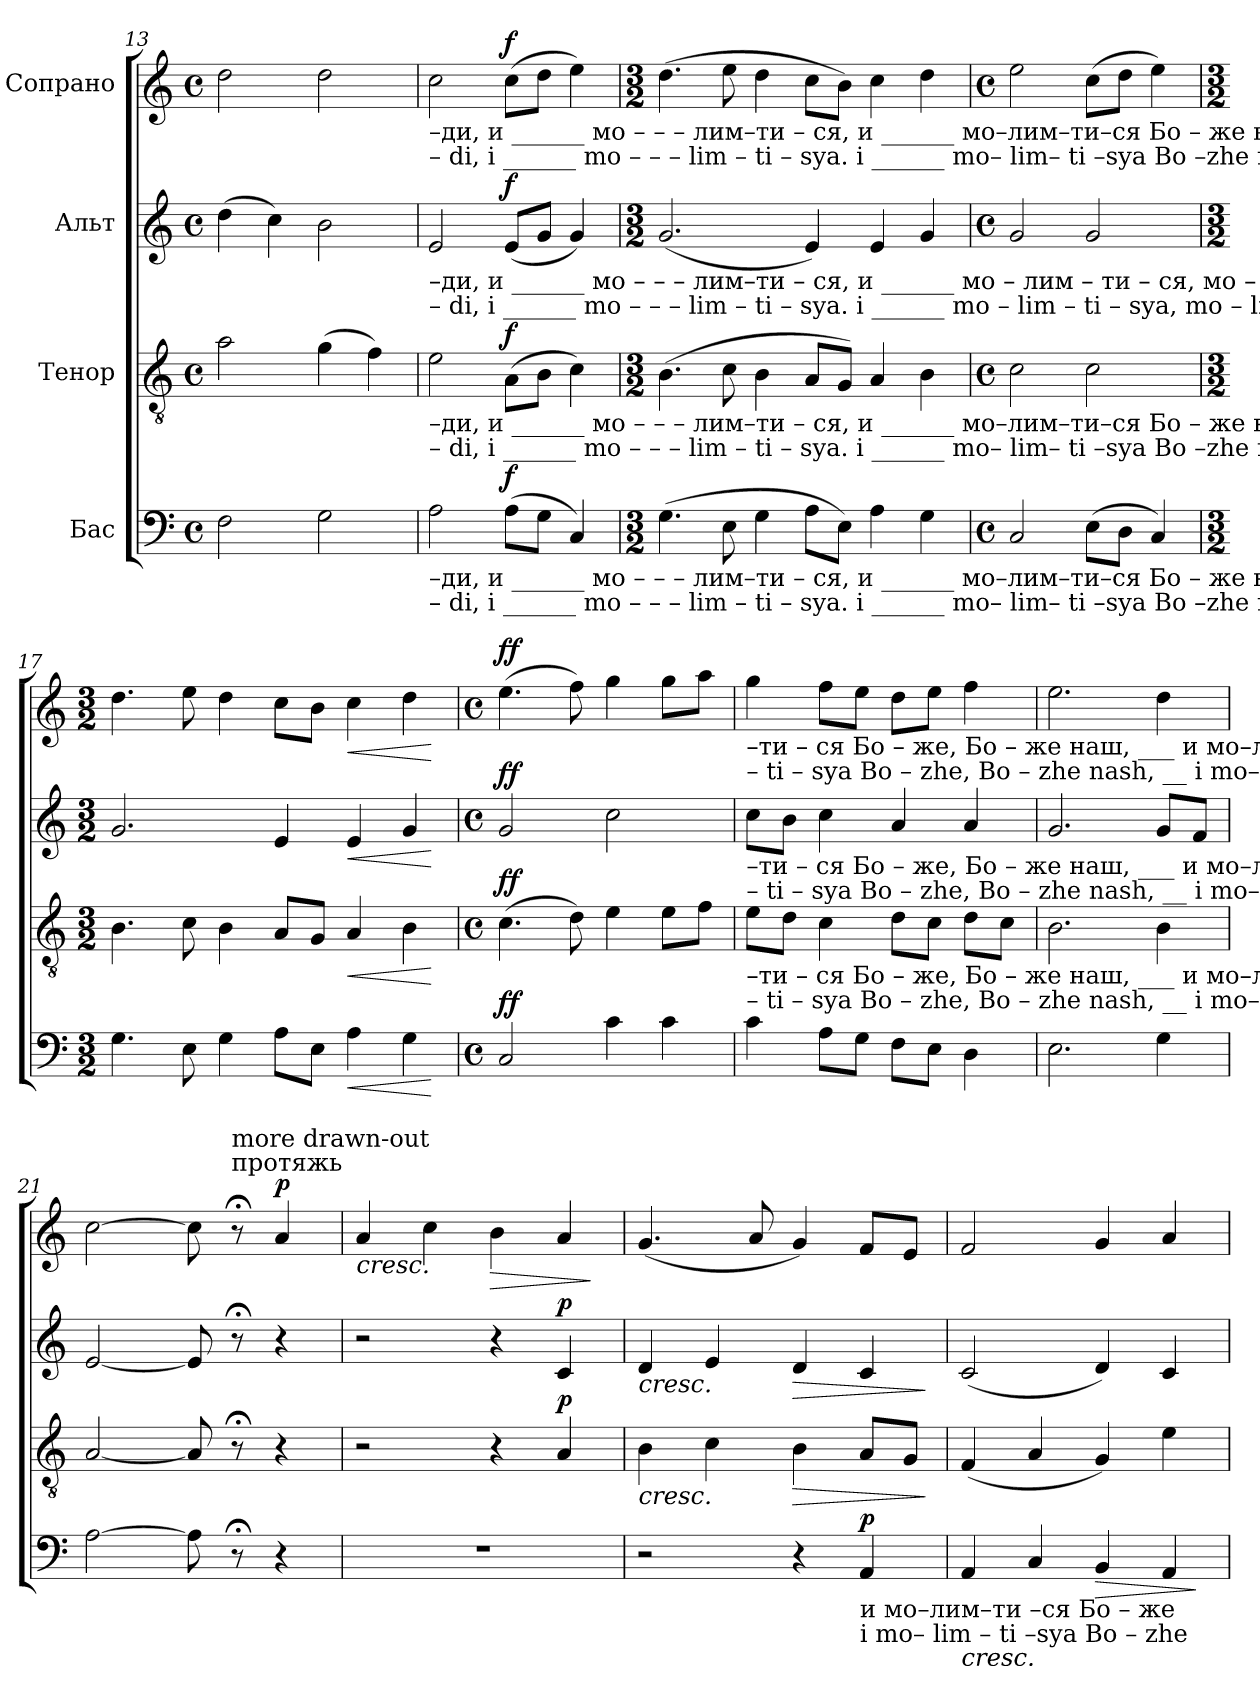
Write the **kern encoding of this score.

**kern	**dynam	**kern	**dynam	**kern	**dynam	**kern	**dynam
*part4	*part4	*part3	*part3	*part2	*part2	*part1	*part1
*staff4	*staff4	*staff3	*staff3	*staff2	*staff2	*staff1	*staff1
*I"Бас	*	*I"Тенор	*	*I"Альт	*	*I"Сопрано	*
*clefF4	*	*clefGv2	*	*clefG2	*	*clefG2	*
*k[]	*	*k[]	*	*k[]	*	*k[]	*
*M4/4	*	*M4/4	*	*M4/4	*	*M4/4	*
*met(c)	*	*met(c)	*	*met(c)	*	*met(c)	*
=13	=13	=13	=13	=13	=13	=13	=13
2F\	.	2a\	.	(4dd\	.	2dd\	.
.	.	.	.	4cc\)	.	.	.
2G\	.	(4g\	.	2b\	.	2dd\	.
.	.	4f\)	.	.	.	.	.
!!LO:PB:g=z
=14	=14	=14	=14	=14	=14	=14	=14
!	!	!	!	!	!	!LO:TX:b:t=–ди,      и ______           мо    –        –        –   лим–ти     –     ся,        и ______            мо–лим–ти–ся     Бо – же            наш,        мо – лим –	!
!	!	!	!	!	!	!LO:TX:b:t=– di,       i  ______           mo    –        –       –     lim – ti       –    sya.      i  ______             mo– lim– ti –sya    Bo –zhe           nash,       mo – lim  –	!
!	!	!	!	!LO:TX:b:t=–ди,      и ______           мо    –        –        –   лим–ти     –     ся,        и ______            мо        –         лим – ти – ся,             мо    –    лим –	!	!	!
!	!	!	!	!LO:TX:b:t=– di,       i  ______           mo    –        –       –     lim – ti       –    sya.      i  ______             mo       –          lim  –   ti – sya,            mo    –    lim   –	!	!	!
!	!	!LO:TX:b:t=–ди,      и ______           мо    –        –        –   лим–ти     –     ся,        и ______            мо–лим–ти–ся     Бо – же            наш,        мо – лим –	!	!	!	!	!
!	!	!LO:TX:b:t=– di,       i  ______           mo    –        –       –     lim – ti       –    sya.      i  ______             mo– lim– ti –sya    Bo –zhe           nash,       mo – lim  –	!	!	!	!	!
!LO:TX:b:t=–ди,      и ______           мо    –        –        –   лим–ти     –     ся,        и ______            мо–лим–ти–ся     Бо – же            наш,        мо – лим –	!	!	!	!	!	!	!
!LO:TX:b:t=– di,       i  ______           mo    –        –       –     lim – ti       –    sya.      i  ______             mo– lim– ti –sya    Bo –zhe           nash,       mo – lim  –	!	!	!	!	!	!	!
2A\	.	2e\	.	2e/	.	2cc\	.
!	!LO:DY:a	!	!LO:DY:a	!	!LO:DY:a	!	!LO:DY:a
(8A\L	f	(8A\L	f	(8e/L	f	(8cc\L	f
8G\J	.	8B\J	.	8g/J	.	8dd\J	.
4C/)	.	4c\)	.	4g/)	.	4ee\)	.
=15	=15	=15	=15	=15	=15	=15	=15
*M3/2	*	*M3/2	*	*M3/2	*	*M3/2	*
(4.G\	.	(4.B\	.	(2.g/	.	(4.dd\	.
8E\	.	8c\	.	.	.	8ee\	.
4G\	.	4B\	.	.	.	4dd\	.
8A\L	.	8A/L	.	4e/)	.	8cc\L	.
8E\J)	.	8G/J)	.	.	.	8b\J)	.
4A\	.	4A/	.	4e/	.	4cc\	.
4G\	.	4B\	.	4g/	.	4dd\	.
=16	=16	=16	=16	=16	=16	=16	=16
*M4/4	*	*M4/4	*	*M4/4	*	*M4/4	*
*met(c)	*	*met(c)	*	*met(c)	*	*met(c)	*
2C/	.	2c\	.	2g/	.	2ee\	.
(8E\L	.	2c\	.	2g/	.	(8cc\L	.
8D\J	.	.	.	.	.	8dd\J	.
4C/)	.	.	.	.	.	4ee\)	.
=17	=17	=17	=17	=17	=17	=17	=17
*M3/2	*	*M3/2	*	*M3/2	*	*M3/2	*
4.G\	.	4.B\	.	2.g/	.	4.dd\	.
8E\	.	8c\	.	.	.	8ee\	.
4G\	.	4B\	.	.	.	4dd\	.
8A\L	.	8A/L	.	4e/	.	8cc\L	.
8E\J	.	8G/J	.	.	.	8b\J	.
!	!LO:HP:b	!	!LO:HP:b	!	!LO:HP:b	!	!LO:HP:b
4A\	<	4A/	<	4e/	<	4cc\	<
4G\	.	4B\	.	4g/	.	4dd\	.
.	[	.	[	.	[	.	[
=18	=18	=18	=18	=18	=18	=18	=18
*M4/4	*	*M4/4	*	*M4/4	*	*M4/4	*
*met(c)	*	*met(c)	*	*met(c)	*	*met(c)	*
!	!LO:DY:a	!	!LO:DY:a	!	!LO:DY:a	!	!LO:DY:a
2C/	ff	(4.c\	ff	2g/	ff	(4.ee\	ff
.	.	8d\)	.	.	.	8ff\)	.
4c\	.	4e\	.	2cc\	.	4gg\	.
4c\	.	8e\L	.	.	.	8gg\L	.
.	.	8f\J	.	.	.	8aa\J	.
!!LO:LB:g=z
=19	=19	=19	=19	=19	=19	=19	=19
!	!	!	!	!	!	!LO:TX:b:t=–ти  –  ся       Бо  –  же,        Бо   –   же         наш, ___       и     мо–лим–ти–ся    Бо          –          же,      Бо   –   же наш,  Бо         –        же	!
!	!	!	!	!	!	!LO:TX:b:t=– ti   –  sya     Bo  – zhe,       Bo  –  zhe         nash, __         i      mo– lim – ti–sya   Bo          –        zhe,      Bo  –  zhe nash, Bo        –       zhe	!
!	!	!	!	!LO:TX:b:t=–ти  –  ся       Бо  –  же,        Бо   –   же         наш, ___                                         и       мо–лим–ти–ся        Бо       –        же,    Бо         –         же	!	!	!
!	!	!	!	!LO:TX:b:t=– ti   –  sya     Bo  – zhe,       Bo  –  zhe         nash, __                                           i        mo– lim – ti–sya       Bo       –      zhe,    Bo        –        zhe	!	!	!
!	!	!LO:TX:b:t=–ти  –  ся       Бо  –  же,        Бо   –   же         наш, ___                                         и       мо–лим–ти –ся         Бо      –       же,   Бо         –         же	!	!	!	!	!
!	!	!LO:TX:b:t=– ti   –  sya     Bo  – zhe,       Bo  –  zhe         nash, __                                           i        mo– lim – ti–sya         Bo      –     zhe,   Bo        –        zhe	!	!	!	!	!
4c\	.	8e\L	.	8cc\L	.	4gg\	.
.	.	8d\J	.	8b\J	.	.	.
8A\L	.	4c\	.	4cc\	.	8ff\L	.
8G\J	.	.	.	.	.	8ee\J	.
8F\L	.	8d\L	.	4a/	.	8dd\L	.
8E\J	.	8c\J	.	.	.	8ee\J	.
4D\	.	8d\L	.	4a/	.	4ff\	.
.	.	8c\J	.	.	.	.	.
=20	=20	=20	=20	=20	=20	=20	=20
2.E\	.	2.B\	.	2.g/	.	2.ee\	.
4G\	.	4B\	.	8g/L	.	4dd\	.
.	.	.	.	8f/J	.	.	.
=21	=21	=21	=21	=21	=21	=21	=21
[2A\	.	[2A/	.	[2e/	.	[2cc\	.
8A\]	.	8A/]	.	8e/]	.	8cc\]	.
*	*	*	*	*	*	*MM60	*
!	!	!	!	!	!	!LO:TX:a:t=протяжь	!
!	!	!	!	!	!	!LO:TX:a:t=more drawn-out	!
8r;<	.	8r;<	.	8r;<	.	8r;<	.
!	!	!	!	!	!	!	!LO:DY:a
4r	.	4r	.	4r	.	4a/	p
=22	=22	=22	=22	=22	=22	=22	=22
!	!	!	!	!	!	!	!LO:HP:b
1r	.	2r	.	2r	.	4a/	<
.	.	.	.	.	.	4cc\	.
!	!	!	!	!	!	!	!LO:HP:b
.	.	4r	.	4r	.	4b\	>
!	!	!	!LO:DY:a	!	!LO:DY:a	!	!
.	.	4A/	p	4c/	p	4a/	.
.	.	.	.	.	.	.	[ ]
=23	=23	=23	=23	=23	=23	=23	=23
!	!	!	!LO:HP:b	!	!LO:HP:b	!	!
2r	.	4B\	<	4d/	<	(4.g/	.
.	.	4c\	.	4e/	.	.	.
.	.	.	.	.	.	8a/	.
!	!	!	!LO:HP:b	!	!LO:HP:b	!	!
4r	.	4B\	>	4d/	>	4g/)	.
!LO:TX:b:t=и       мо–лим–ти –ся   Бо        –         же	!	!	!	!	!	!	!
!LO:TX:b:t=i        mo– lim – ti –sya   Bo        –       zhe	!	!	!	!	!	!	!
!	!LO:DY:a	!	!	!	!	!	!
4AA/	p	8A/L	.	4c/	.	8f/L	.
.	.	8G/J	.	.	.	8e/J	.
.	.	.	[ ]	.	[ ]	.	.
=24	=24	=24	=24	=24	=24	=24	=24
!	!LO:HP:b	!	!	!	!	!	!
4AA/	<	(4F/	.	(2c/	.	2f/	.
4C/	.	4A/	.	.	.	.	.
!	!LO:HP:b	!	!	!	!	!	!
4BB/	>	4G/)	.	4d/)	.	4g/	.
4AA/	.	4e\	.	4c/	.	4a/	.
.	[ ]	.	.	.	.	.	.
=	=	=	=	=	=	=	=
*-	*-	*-	*-	*-	*-	*-	*-
